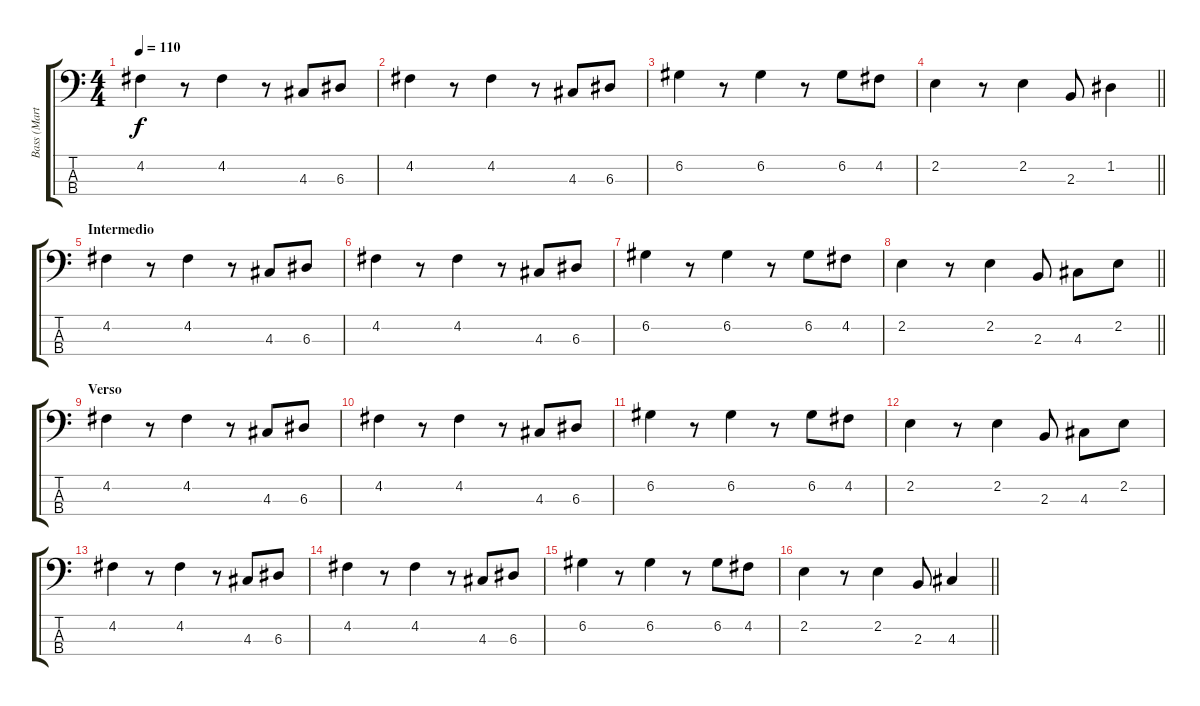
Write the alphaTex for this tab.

\track ("Bass (Martyn LeNoble)" "Bass (Mart") {instrument electricbassfinger}
\staff {score tabs}
\tuning (G2 D2 A1 E1) {hide}
\ts (4 4)
\tempo 110
\clef f4
\ks c
4.2.4{dy f} r.8 4.2.4 r.8 4.3.8 6.3.8 |
4.2.4 r.8 4.2.4 r.8 4.3.8 6.3.8 |
6.2.4 r.8 6.2.4 r.8 6.2.8 4.2.8 |
\barLineRight lightlight
2.2.4 r.8 2.2.4 2.3.8 1.2.4 |
\section ("" "Intermedio")
4.2.4 r.8 4.2.4 r.8 4.3.8 6.3.8 |
4.2.4 r.8 4.2.4 r.8 4.3.8 6.3.8 |
6.2.4 r.8 6.2.4 r.8 6.2.8 4.2.8 |
\barLineRight lightlight
2.2.4 r.8 2.2.4 2.3.8 4.3.8 2.2.8 |
\section ("" "Verso")
4.2.4 r.8 4.2.4 r.8 4.3.8 6.3.8 |
4.2.4 r.8 4.2.4 r.8 4.3.8 6.3.8 |
6.2.4 r.8 6.2.4 r.8 6.2.8 4.2.8 |
2.2.4 r.8 2.2.4 2.3.8 4.3.8 2.2.8 |
4.2.4 r.8 4.2.4 r.8 4.3.8 6.3.8 |
4.2.4 r.8 4.2.4 r.8 4.3.8 6.3.8 |
6.2.4 r.8 6.2.4 r.8 6.2.8 4.2.8 |
\barLineRight lightlight
2.2.4 r.8 2.2.4 2.3.8 4.3.4
